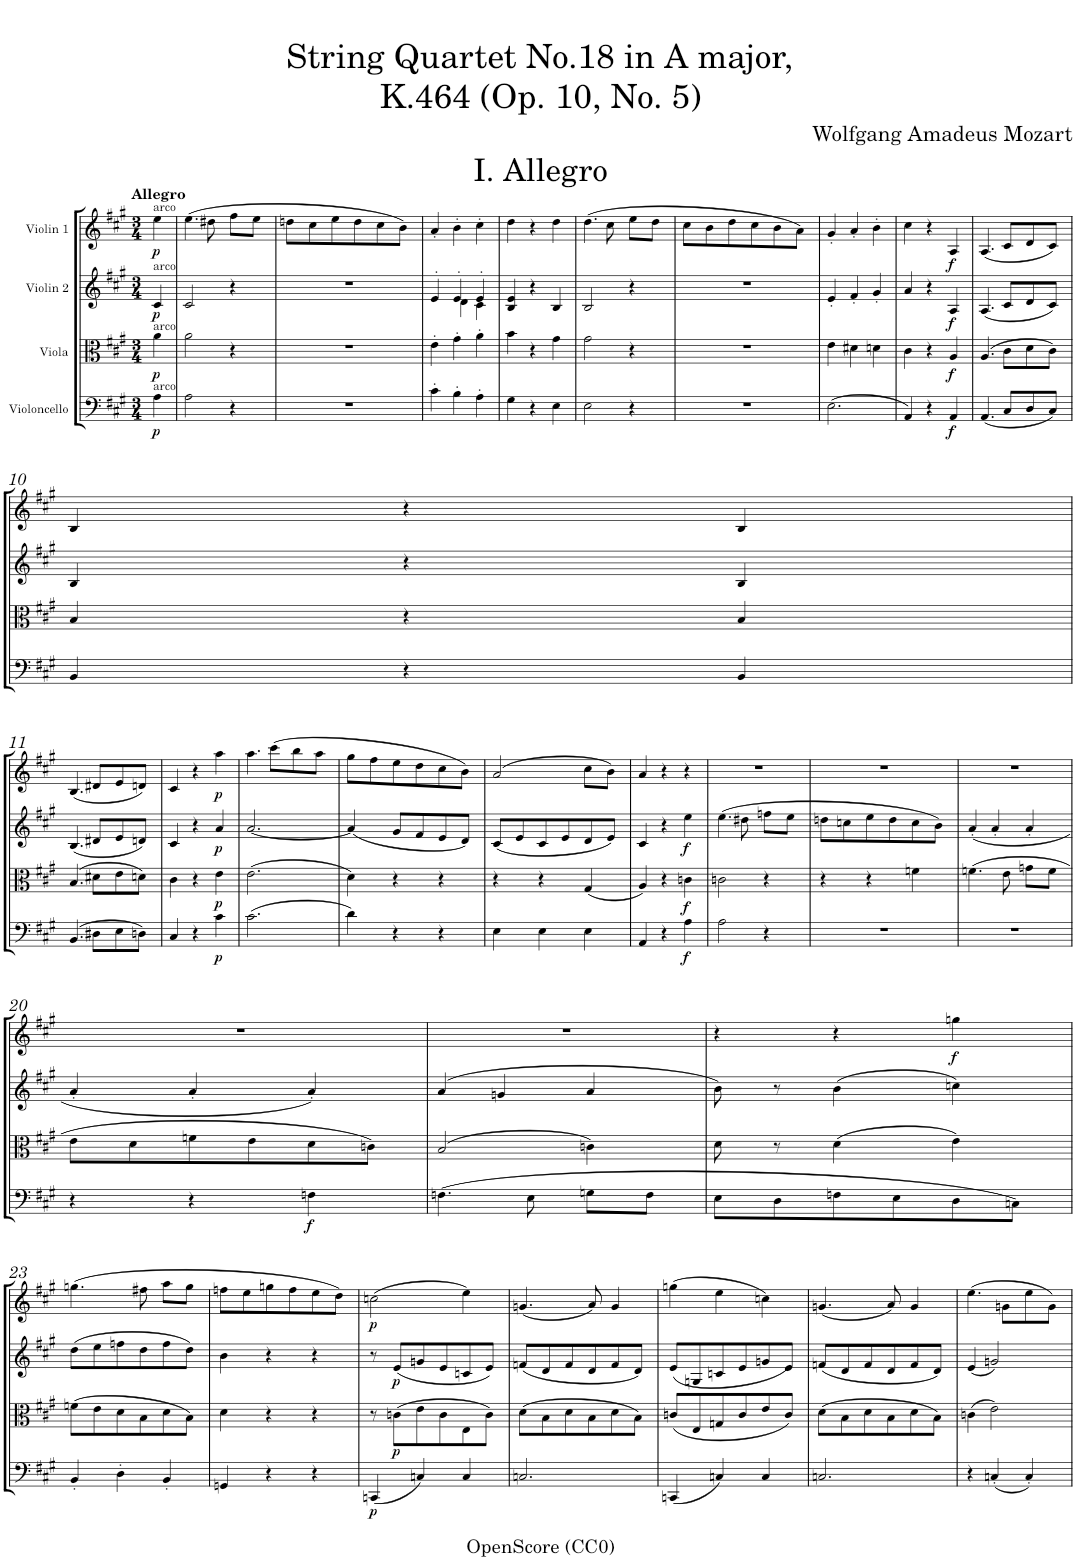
**kern	**dynam	**kern	**dynam	**kern	**dynam	**kern	**dynam
*part4	*part4	*part3	*part3	*part2	*part2	*part1	*part1
*staff4	*staff4	*staff3	*staff3	*staff2	*staff2	*staff1	*staff1
*I"Violoncello	*	*I"Viola	*	*I"Violin 2	*	*I"Violin 1	*
*I'Vc	*	*I'Vla	*	*I'Vln	*	*I'Vln	*
*clefF4	*	*clefC3	*	*clefG2	*	*clefG2	*
*k[f#c#g#]	*	*k[f#c#g#]	*	*k[f#c#g#]	*	*k[f#c#g#]	*
*M3/4	*	*M3/4	*	*M3/4	*	*M3/4	*
=	=	=	=	=	=	=	=
!	!	!	!	!	!	!LO:TX:a:B:t=Allegro	!
!	!	!	!	!	!	!LO:TX:a:t=arco	!
!	!	!	!	!LO:TX:a:t=arco	!	!	!
!	!	!LO:TX:a:t=arco	!	!	!	!	!
!LO:TX:a:t=arco	!	!	!	!	!	!	!
!	!LO:DY:b	!	!LO:DY:b	!	!LO:DY:b	!	!LO:DY:b
4A\	p	4a\	p	4c#/	p	4ee\	p
=1	=1	=1	=1	=1	=1	=1	=1
2A\	.	2a\	.	2c#/	.	(4.ee\	.
.	.	.	.	.	.	8dd#X\	.
4r	.	4r	.	4r	.	8ff#\L	.
.	.	.	.	.	.	8ee\J	.
=2	=2	=2	=2	=2	=2	=2	=2
2.r	.	2.r	.	2.r	.	8ddn\L	.
.	.	.	.	.	.	8cc#\	.
.	.	.	.	.	.	8ee\	.
.	.	.	.	.	.	8dd\	.
.	.	.	.	.	.	8cc#\	.
.	.	.	.	.	.	8b\J)	.
=3	=3	=3	=3	=3	=3	=3	=3
*	*	*	*	*^	*	*	*
4c#'\	.	4e'\	.	4e'>/	4ryy	.	4a'/	.
4B'\	.	4g#'\	.	4e'/	4d\	.	4b'\	.
4A'\	.	4a'\	.	4e'/	4c#\	.	4cc#'\	.
*	*	*	*	*v	*v	*	*	*
=4	=4	=4	=4	=4	=4	=4	=4
4G#\	.	4b\	.	4B/ 4e/	.	4dd\	.
4r	.	4r	.	4r	.	4r	.
4E\	.	4g#\	.	4B/	.	4dd\	.
=5	=5	=5	=5	=5	=5	=5	=5
2E\	.	2g#\	.	2B/	.	(4.dd\	.
.	.	.	.	.	.	8cc#\	.
4r	.	4r	.	4r	.	8ee\L	.
.	.	.	.	.	.	8dd\J	.
=6	=6	=6	=6	=6	=6	=6	=6
2.r	.	2.r	.	2.r	.	8cc#\L	.
.	.	.	.	.	.	8b\	.
.	.	.	.	.	.	8dd\	.
.	.	.	.	.	.	8cc#\	.
.	.	.	.	.	.	8b\	.
.	.	.	.	.	.	8a\J)	.
=7	=7	=7	=7	=7	=7	=7	=7
(2.E\	.	4e\	.	4e'/	.	4g#'/	.
.	.	4d#X\	.	4f#'/	.	4a'/	.
.	.	4dn\	.	4g#'/	.	4b'\	.
=8	=8	=8	=8	=8	=8	=8	=8
4AA/)	.	4c#\	.	4a/	.	4cc#\	.
4r	.	4r	.	4r	.	4r	.
!	!LO:DY:b	!	!LO:DY:b	!	!LO:DY:b	!	!LO:DY:b
4AA/	f	4A/	f	4A/	f	4A/	f
=9	=9	=9	=9	=9	=9	=9	=9
(4.AA/	.	(4.A/	.	(4.A/	.	(4.A/	.
8C#/L	.	8c#\L	.	8c#/L	.	8c#/L	.
8D/	.	8d\	.	8d/	.	8d/	.
8C#/J)	.	8c#\J)	.	8c#/J)	.	8c#/J)	.
!!LO:LB:g=z
=10	=10	=10	=10	=10	=10	=10	=10
4BB/	.	4B/	.	4B/	.	4B/	.
4r	.	4r	.	4r	.	4r	.
4BB/	.	4B/	.	4B/	.	4B/	.
!!LO:LB:g=z
=11	=11	=11	=11	=11	=11	=11	=11
(4.BB/	.	(4.B/	.	(4.B/	.	(4.B/	.
8D#X\L	.	8d#X\L	.	8d#X/L	.	8d#X/L	.
8E\	.	8e\	.	8e/	.	8e/	.
8Dn\J)	.	8dn\J)	.	8dn/J)	.	8dn/J)	.
=12	=12	=12	=12	=12	=12	=12	=12
4C#/	.	4c#\	.	4c#/	.	4c#/	.
4r	.	4r	.	4r	.	4r	.
!	!LO:DY:b	!	!LO:DY:b	!	!LO:DY:b	!	!LO:DY:b
4c#\	p	4e\	p	4a/	p	4aa\	p
=13	=13	=13	=13	=13	=13	=13	=13
(2.c#\	.	(2.e\	.	[2.a/	.	4.aa\	.
.	.	.	.	.	.	(8ccc#\L	.
.	.	.	.	.	.	8bb\	.
.	.	.	.	.	.	8aa\J	.
=14	=14	=14	=14	=14	=14	=14	=14
4d\)	.	4d\)	.	(4a/]	.	8gg#\L	.
.	.	.	.	.	.	8ff#\	.
4r	.	4r	.	8g#/L	.	8ee\	.
.	.	.	.	8f#/	.	8dd\	.
4r	.	4r	.	8e/	.	8cc#\	.
.	.	.	.	8d/J)	.	8b\J)	.
=15	=15	=15	=15	=15	=15	=15	=15
4E\	.	4r	.	(8c#/L	.	(2a/	.
.	.	.	.	8e/	.	.	.
4E\	.	4r	.	8c#/	.	.	.
.	.	.	.	8e/	.	.	.
4E\	.	(4G#/	.	8d/	.	8cc#\L	.
.	.	.	.	8e/J)	.	8b\J)	.
=16	=16	=16	=16	=16	=16	=16	=16
4AA/	.	4A/)	.	4c#/	.	4a/	.
4r	.	4r	.	4r	.	4r	.
!	!LO:DY:b	!	!LO:DY:b	!	!LO:DY:b	!	!
4A\	f	4cn\	f	4ee\	f	4r	.
=17	=17	=17	=17	=17	=17	=17	=17
2A\	.	2cn\	.	(4.ee\	.	2.r	.
.	.	.	.	8dd#X\	.	.	.
4r	.	4r	.	8ffn\L	.	.	.
.	.	.	.	8ee\J	.	.	.
=18	=18	=18	=18	=18	=18	=18	=18
2.r	.	4r	.	8ddn\L	.	2.r	.
.	.	.	.	8ccn\	.	.	.
.	.	4r	.	8ee\	.	.	.
.	.	.	.	8dd\	.	.	.
.	.	4fn\	.	8cc\	.	.	.
.	.	.	.	8b\J)	.	.	.
=19	=19	=19	=19	=19	=19	=19	=19
2.r	.	(4.fn\	.	(<4a'/	.	2.r	.
.	.	.	.	4a'/	.	.	.
.	.	8e\	.	.	.	.	.
.	.	8gn\L	.	4a'/	.	.	.
.	.	8f\J	.	.	.	.	.
!!LO:LB:g=z
=20	=20	=20	=20	=20	=20	=20	=20
4r	.	8e\L	.	4a'/	.	2.r	.
.	.	8d\	.	.	.	.	.
4r	.	8fn\	.	4a'/	.	.	.
.	.	8e\	.	.	.	.	.
!	!LO:DY:b	!	!	!	!	!	!
4Fn\	f	8d\	.	4a'/)	.	.	.
.	.	8cn\J)	.	.	.	.	.
=21	=21	=21	=21	=21	=21	=21	=21
(4.Fn\	.	(2B/	.	(>4a/	.	2.r	.
.	.	.	.	4gn/	.	.	.
8E\	.	.	.	.	.	.	.
8Gn\L	.	4cn\)	.	4a/	.	.	.
8F\J	.	.	.	.	.	.	.
=22	=22	=22	=22	=22	=22	=22	=22
8E\L	.	8d\	.	8b\)	.	4r	.
8D\	.	8r	.	8r	.	.	.
8Fn\	.	(4d\	.	(4b\	.	4r	.
8E\	.	.	.	.	.	.	.
!	!	!	!	!	!	!	!LO:DY:b
8D\	.	4e\)	.	4ccn\)	.	4ggn\	f
8Cn\J)	.	.	.	.	.	.	.
!!LO:LB:g=z
=23	=23	=23	=23	=23	=23	=23	=23
4BB'/	.	(8fn\L	.	(8dd\L	.	(4.ggn\	.
.	.	8e\	.	8ee\	.	.	.
4D'\	.	8d\	.	8ffn\	.	.	.
.	.	8B\	.	8dd\	.	8ff#X\	.
4BB'/	.	8d\	.	8ff\	.	8aa\L	.
.	.	8B\J)	.	8dd\J)	.	8gg\J	.
=24	=24	=24	=24	=24	=24	=24	=24
4GGn/	.	4d\	.	4b\	.	8ffn\L	.
.	.	.	.	.	.	8ee\	.
4r	.	4r	.	4r	.	8ggn\	.
.	.	.	.	.	.	8ff\	.
4r	.	4r	.	4r	.	8ee\	.
.	.	.	.	.	.	8dd\J)	.
=25	=25	=25	=25	=25	=25	=25	=25
!	!LO:DY:b	!	!	!	!	!	!LO:DY:b
(4CCn/	p	8r	.	8r	.	(2ccn\	p
!	!	!	!LO:DY:b	!	!LO:DY:b	!	!
.	.	(8cn\L	p	(8e/L	p	.	.
4Cn/)	.	8e\	.	8gn/	.	.	.
.	.	8c\	.	8e/	.	.	.
4C/	.	8E\	.	8cn/	.	4ee\)	.
.	.	8c\J)	.	8e/J)	.	.	.
=26	=26	=26	=26	=26	=26	=26	=26
2.Cn/	.	(8d\L	.	(8fn/L	.	(4.gn/	.
.	.	8B\	.	8d/	.	.	.
.	.	8d\	.	8f/	.	.	.
.	.	8B\	.	8d/	.	8a/)	.
.	.	8d\	.	8f/	.	4g/	.
.	.	8B\J)	.	8d/J)	.	.	.
=27	=27	=27	=27	=27	=27	=27	=27
(4CCn/	.	(8cn/L	.	(8e/L	.	(4ggn\	.
.	.	8E/	.	8Gn/	.	.	.
4Cn/)	.	8Gn/	.	8cn/	.	4ee\	.
.	.	8c/	.	8e/	.	.	.
4C/	.	8e/	.	8gn/	.	4ccn\)	.
.	.	8c/J)	.	8e/J)	.	.	.
=28	=28	=28	=28	=28	=28	=28	=28
2.Cn/	.	(8d\L	.	(8fn/L	.	(4.gn/	.
.	.	8B\	.	8d/	.	.	.
.	.	8d\	.	8f/	.	.	.
.	.	8B\	.	8d/	.	8a/)	.
.	.	8d\	.	8f/	.	4g/	.
.	.	8B\J)	.	8d/J)	.	.	.
=29	=29	=29	=29	=29	=29	=29	=29
4r	.	(4cn\	.	(4e/	.	(4.ee\	.
(4Cn'/	.	2e\)	.	2gn/)	.	.	.
.	.	.	.	.	.	8gn\L	.
4C'/)	.	.	.	.	.	8ee\	.
.	.	.	.	.	.	8g\J)	.
=	=	=	=	=	=	=	=
*-	*-	*-	*-	*-	*-	*-	*-
